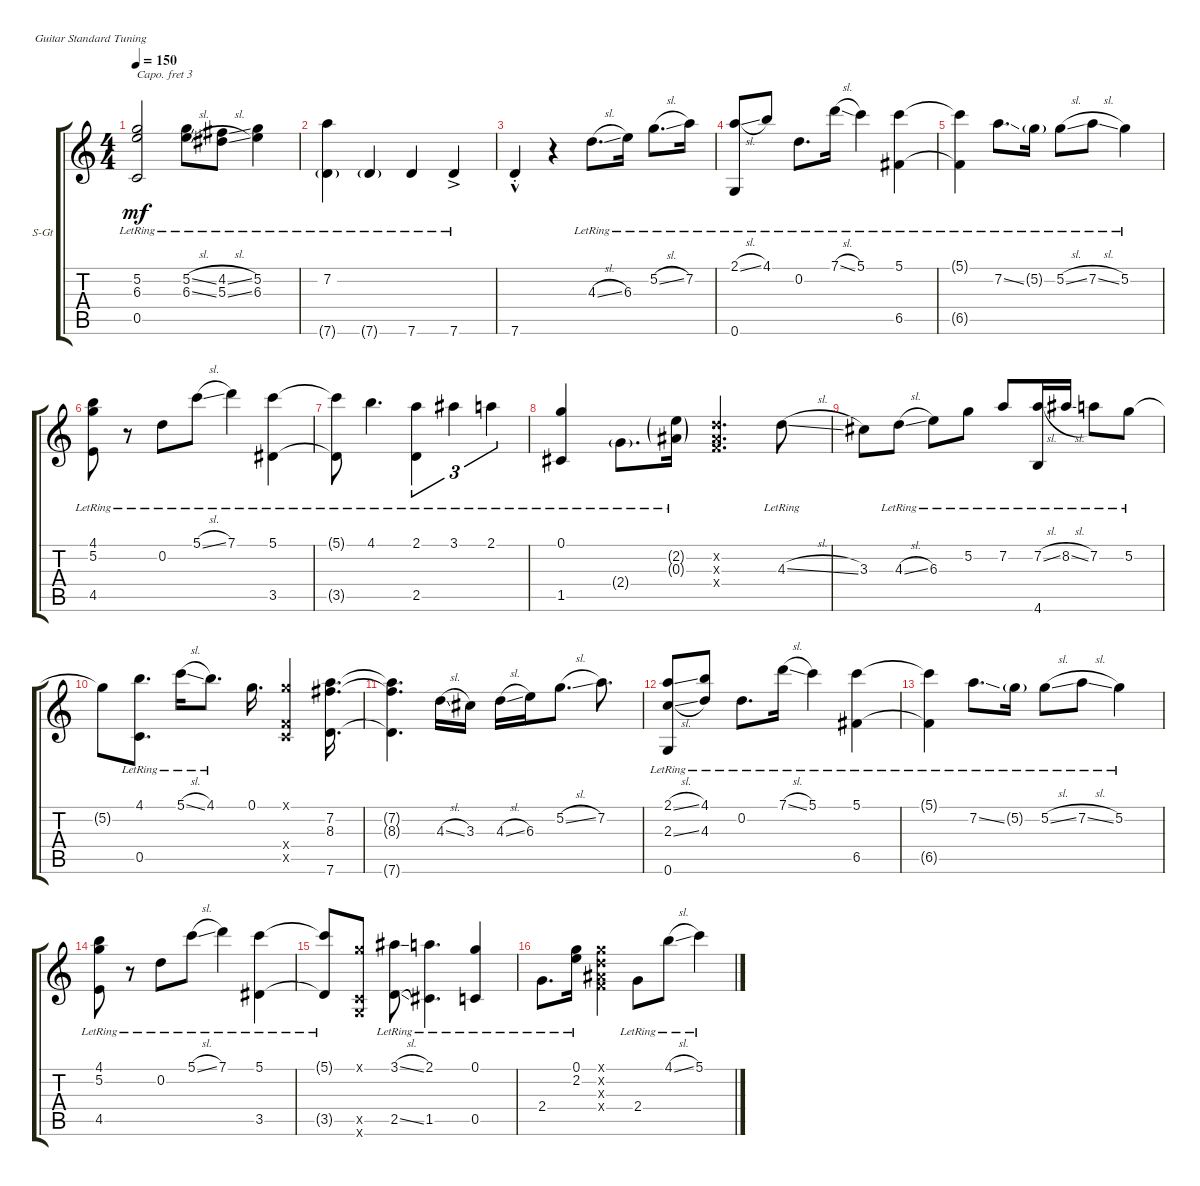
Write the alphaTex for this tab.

\defaultSystemsLayout 4
\bracketExtendMode groupsimilarinstruments
\firstSystemTrackNameOrientation horizontal
\otherSystemsTrackNameOrientation horizontal
\track ("Steel Guitar" "S-Gt") {instrument acousticguitarsteel}
\staff {score tabs}
\capo 3
\tuning (E4 B3 G3 D3 A2 E2)
\ts (4 4)
\tempo 150
\clef g2
\ks c
(5.2{lr t} 6.3{lr t} 0.5{lr t}).2{dy mf} (5.2{sl lr} 6.3{sl lr}).8 (4.2{sl lr} 5.3{sl lr}).8 (5.2{lr} 6.3{lr}).4 |
(7.2{lr} 7.6{g lr}).4 7.6{g lr}.4 7.6{lr}.4 7.6{ac lr}.4 |
7.6{hac st}.4 r.4 4.3{sl lr}.8{d} 6.3{lr}.16 5.2{sl lr}.8{d} 7.2{lr}.16 |
(2.1{sl lr} 0.6{lr}).8 4.1{lr}.8 0.2{lr}.8{d} 7.1{sl lr}.16 5.1{lr}.4 (5.1{lr} 6.5{lr}).4 |
(5.1{lr t} 6.5{lr t}).4 7.2{ss lr}.8{d} 5.2{g lr}.16 5.2{sl lr}.8 7.2{sl lr}.8 5.2{lr}.4 |
(4.1{lr} 5.2{lr} 4.5{lr}).8 r.8 0.2{lr}.8 5.1{sl lr}.8 7.1{lr}.4 (5.1{lr} 3.5{lr}).4 |
(5.1{lr t} 3.5{lr t}).8 4.1{lr}.4{d} (2.1{lr} 2.5{lr}).4{tu (3 2)} 3.1{lr}.4{tu (3 2)} 2.1{lr}.4{tu (3 2)} |
(0.1{lr} 1.5{lr}).4 2.4{g lr}.8{d} (2.2{g lr} 0.3{g lr}).16 (0.2{x} 0.3{x} 0.4{x}).4{d} 4.3{sl lr}.8 |
3.3.8 4.3{sl lr}.8 6.3{lr}.8 5.2{lr}.8 7.2{lr}.8 (4.6{lr} 7.2{sl lr}).16 8.2{sl lr}.16 7.2{lr}.8 5.2{lr}.8 |
5.2{t}.8 (4.1{lr} 0.5{lr}).8{d} 5.1{sl lr}.16 4.1{lr}.8{d} 0.1.16{d} (0.1{x} 0.4{x} 0.5{x}).4 (7.2 8.3 7.6).16{d} |
(7.2{t} 8.3{t} 7.6{t}).4{d} 4.3{sl}.16 3.3.16 4.3{sl}.16 6.3.16 5.2{sl}.8{d} 7.2.8{d} |
(2.1{sl lr} 0.6{lr} 2.3{sl}).8 (4.1{lr} 4.3).8 0.2{lr}.8{d} 7.1{sl lr}.16 5.1{lr}.4 (5.1{lr} 6.5{lr}).4 |
(5.1{lr t} 6.5{lr t}).4 7.2{ss lr}.8{d} 5.2{g lr}.16 5.2{sl lr}.8 7.2{sl lr}.8 5.2{lr}.4 |
(4.1{lr} 5.2{lr} 4.5{lr}).8 r.8 0.2{lr}.8 5.1{sl lr}.8 7.1{lr}.4 (5.1{lr} 3.5{lr}).4 |
(5.1{lr t} 3.5{lr t}).8 (0.6{x} 0.1{x} 0.5{x}).8 (3.1{sl lr} 2.5{sl lr}).8 (2.1{lr} 1.5{lr}).4{d} (0.1{lr} 0.5{lr}).4 |
2.4{lr}.8{d} (2.2{lr} 0.1{lr}).16 (0.1{x} 0.2{x} 0.3{x} 0.4{x}).4 2.4{lr}.8 4.1{sl lr}.8 5.1{lr}.4
